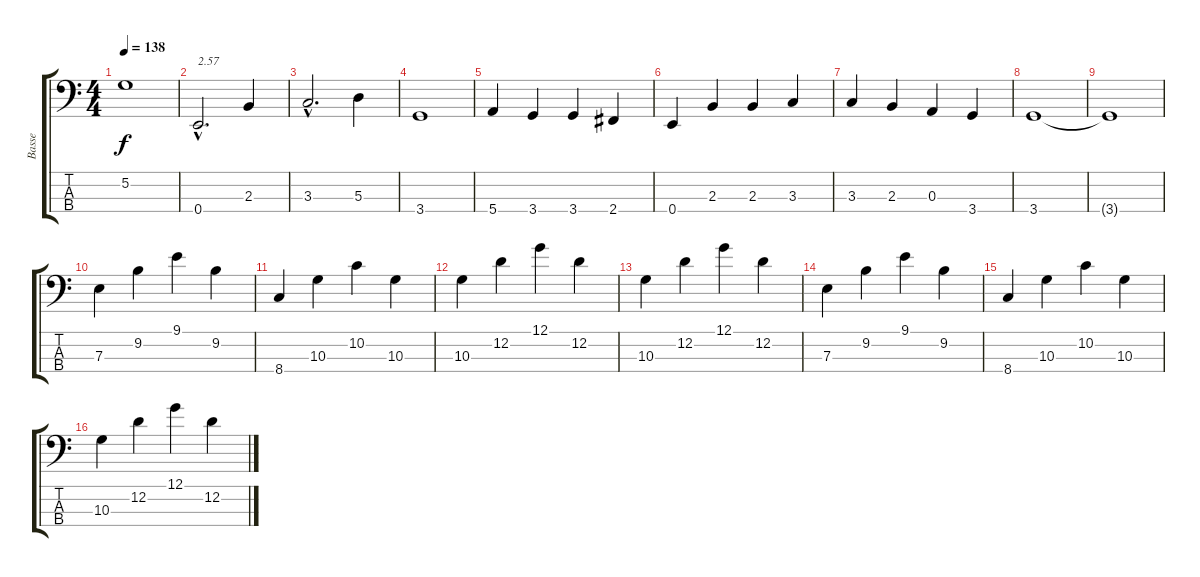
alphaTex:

\track ("Basse" "Basse") {instrument electricbassfinger}
\staff {score tabs}
\tuning (G2 D2 A1 E1) {hide}
\ts (4 4)
\tempo 138
\clef f4
\ks c
5.2.1{dy f} |
0.4{hac}.2{d txt "2.57"} 2.3.4 |
3.3{hac}.2{d} 5.3.4 |
3.4.1 |
5.4.4 3.4.4 3.4.4 2.4.4 |
0.4.4 2.3.4 2.3.4 3.3.4 |
3.3.4 2.3.4 0.3.4 3.4.4 |
3.4.1 |
3.4{t}.1 |
7.3.4 9.2.4 9.1.4 9.2.4 |
8.4.4 10.3.4 10.2.4 10.3.4 |
10.3.4 12.2.4 12.1.4 12.2.4 |
10.3.4 12.2.4 12.1.4 12.2.4 |
7.3.4 9.2.4 9.1.4 9.2.4 |
8.4.4 10.3.4 10.2.4 10.3.4 |
10.3.4 12.2.4 12.1.4 12.2.4
